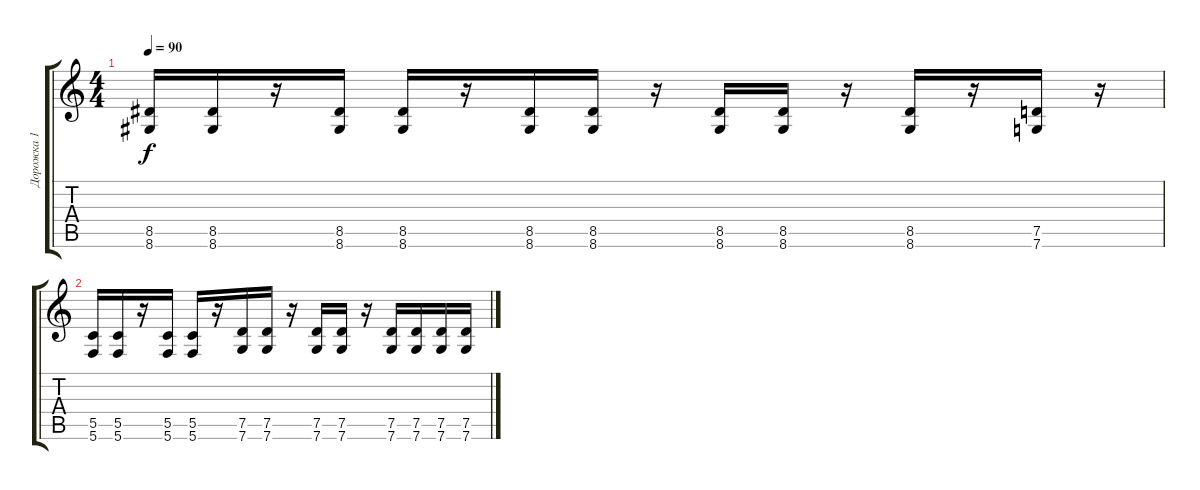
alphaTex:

\track ("Дорожка 1" "Дорожка 1") {instrument overdrivenguitar}
\staff {score tabs}
\tuning (D4 A3 F3 C3 G2 C2) {hide}
\ts (4 4)
\tempo 90
\clef g2
\ks c
(8.5 8.6).16{dy f} (8.5 8.6).16 r.16 (8.5 8.6).16 (8.5 8.6).16 r.16 (8.5 8.6).16 (8.5 8.6).16 r.16 (8.5 8.6).16 (8.5 8.6).16 r.16 (8.5 8.6).16 r.16 (7.5 7.6).16 r.16 |
(5.5 5.6).16 (5.5 5.6).16 r.16 (5.5 5.6).16 (5.5 5.6).16 r.16 (7.5 7.6).16 (7.5 7.6).16 r.16 (7.5 7.6).16 (7.5 7.6).16 r.16 (7.5 7.6).16 (7.5 7.6).16 (7.5 7.6).16 (7.5 7.6).16
